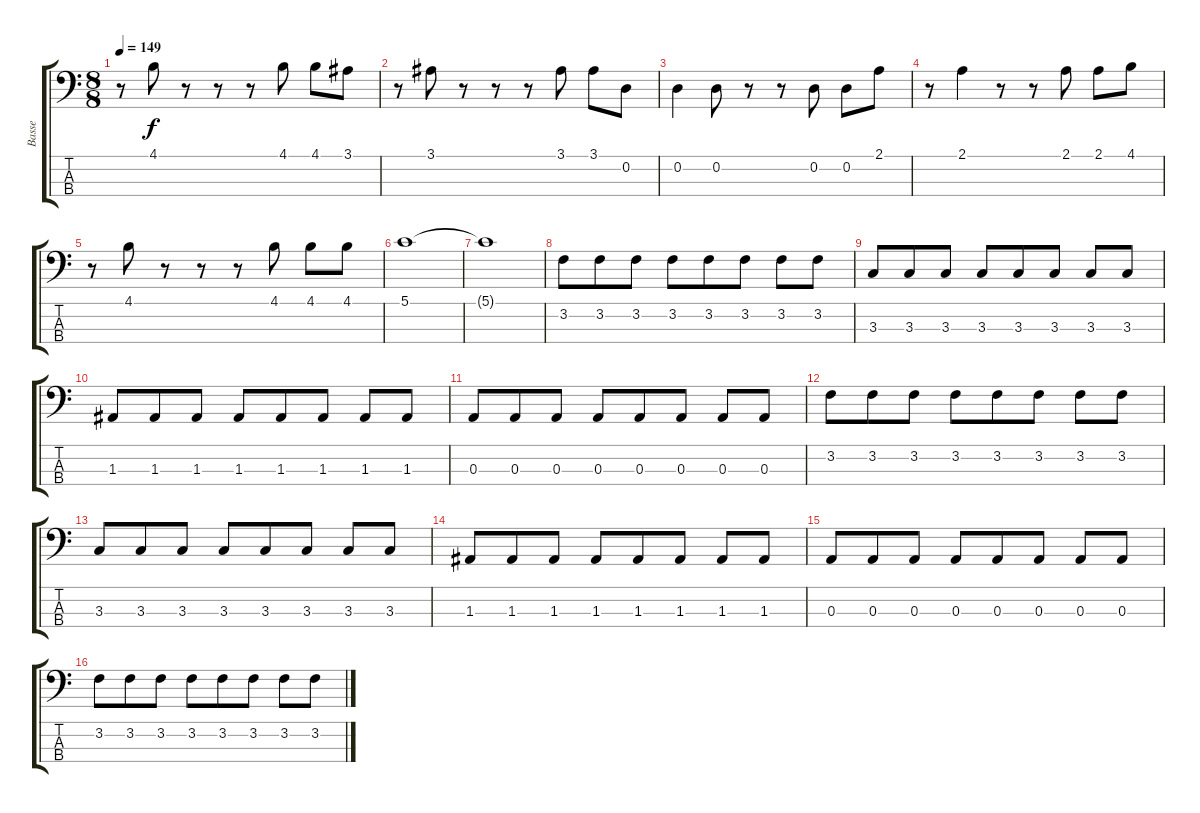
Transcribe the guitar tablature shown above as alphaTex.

\track ("Basse" "Basse") {instrument acousticbass}
\staff {score tabs}
\tuning (G2 D2 A1 E1) {hide}
\ts (8 8)
\tempo 149
\clef f4
\ks c
r.8{dy f} 4.1.8 r.8 r.8 r.8 4.1.8 4.1.8 3.1.8 |
r.8 3.1.8 r.8 r.8 r.8 3.1.8 3.1.8 0.2.8 |
0.2.4 0.2.8 r.8 r.8 0.2.8 0.2.8 2.1.8 |
r.8 2.1.4 r.8 r.8 2.1.8 2.1.8 4.1.8 |
r.8 4.1.8 r.8 r.8 r.8 4.1.8 4.1.8 4.1.8 |
5.1.1 |
5.1{t}.1 |
3.2.8 3.2.8 3.2.8 3.2.8 3.2.8 3.2.8 3.2.8 3.2.8 |
3.3.8 3.3.8 3.3.8 3.3.8 3.3.8 3.3.8 3.3.8 3.3.8 |
1.3.8 1.3.8 1.3.8 1.3.8 1.3.8 1.3.8 1.3.8 1.3.8 |
0.3.8 0.3.8 0.3.8 0.3.8 0.3.8 0.3.8 0.3.8 0.3.8 |
3.2.8 3.2.8 3.2.8 3.2.8 3.2.8 3.2.8 3.2.8 3.2.8 |
3.3.8 3.3.8 3.3.8 3.3.8 3.3.8 3.3.8 3.3.8 3.3.8 |
1.3.8 1.3.8 1.3.8 1.3.8 1.3.8 1.3.8 1.3.8 1.3.8 |
0.3.8 0.3.8 0.3.8 0.3.8 0.3.8 0.3.8 0.3.8 0.3.8 |
3.2.8 3.2.8 3.2.8 3.2.8 3.2.8 3.2.8 3.2.8 3.2.8
